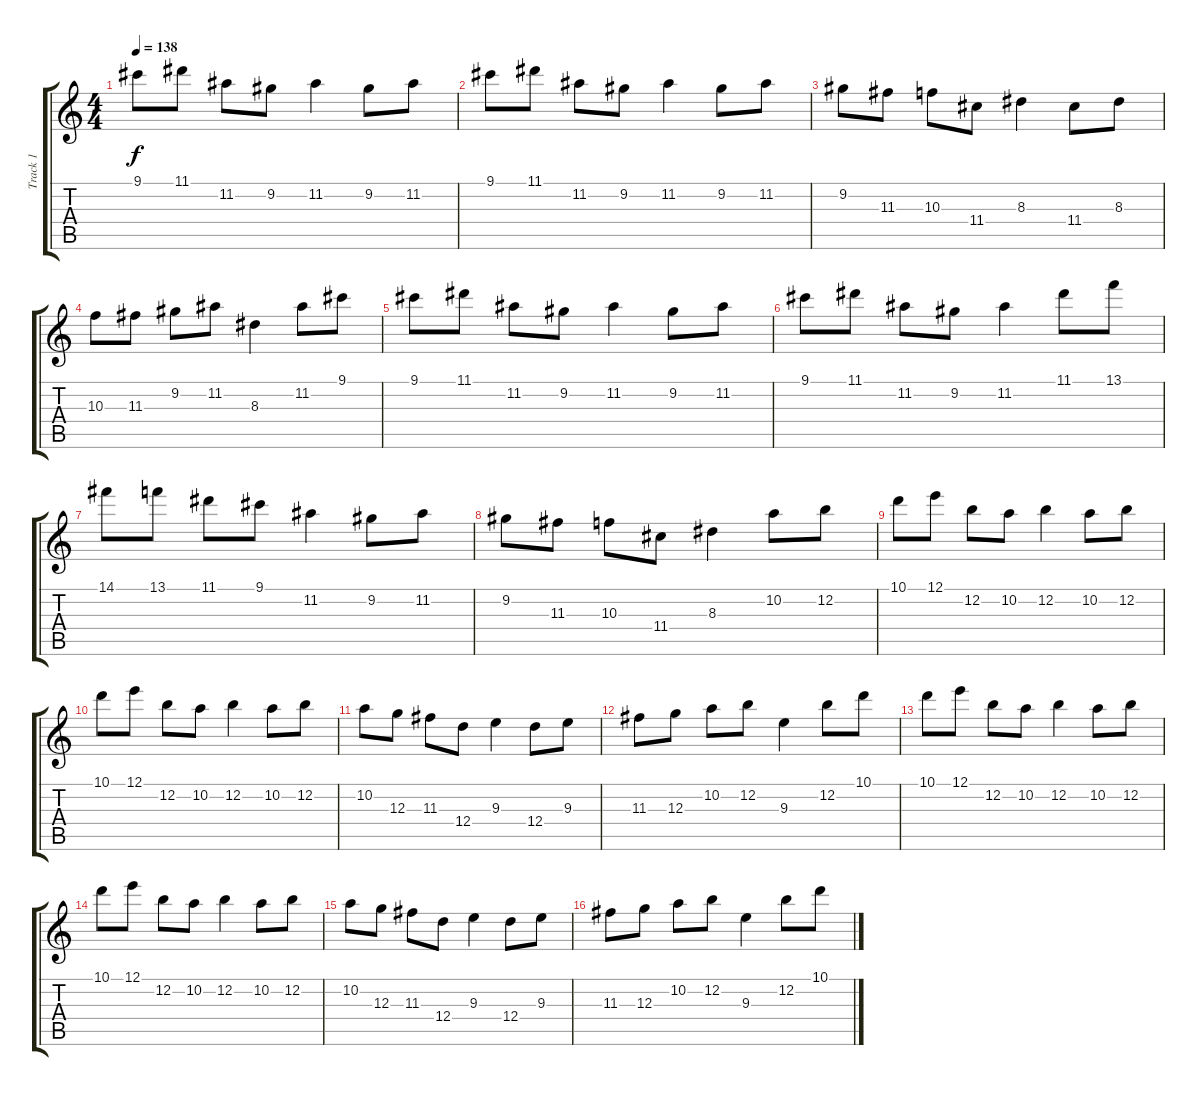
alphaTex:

\track ("Track 1" "Track 1") {instrument overdrivenguitar}
\staff {score tabs}
\tuning (E4 B3 G3 D3 A2 E2) {hide}
\ts (4 4)
\tempo 138
\clef g2
\ks c
9.1.8{dy f} 11.1.8 11.2.8 9.2.8 11.2.4 9.2.8 11.2.8 |
9.1.8 11.1.8 11.2.8 9.2.8 11.2.4 9.2.8 11.2.8 |
9.2.8 11.3.8 10.3.8 11.4.8 8.3.4 11.4.8 8.3.8 |
10.3.8 11.3.8 9.2.8 11.2.8 8.3.4 11.2.8 9.1.8 |
9.1.8 11.1.8 11.2.8 9.2.8 11.2.4 9.2.8 11.2.8 |
9.1.8 11.1.8 11.2.8 9.2.8 11.2.4 11.1.8 13.1.8 |
14.1.8 13.1.8 11.1.8 9.1.8 11.2.4 9.2.8 11.2.8 |
9.2.8 11.3.8 10.3.8 11.4.8 8.3.4 10.2.8 12.2.8 |
10.1.8 12.1.8 12.2.8 10.2.8 12.2.4 10.2.8 12.2.8 |
10.1.8 12.1.8 12.2.8 10.2.8 12.2.4 10.2.8 12.2.8 |
10.2.8 12.3.8 11.3.8 12.4.8 9.3.4 12.4.8 9.3.8 |
11.3.8 12.3.8 10.2.8 12.2.8 9.3.4 12.2.8 10.1.8 |
10.1.8 12.1.8 12.2.8 10.2.8 12.2.4 10.2.8 12.2.8 |
10.1.8 12.1.8 12.2.8 10.2.8 12.2.4 10.2.8 12.2.8 |
10.2.8 12.3.8 11.3.8 12.4.8 9.3.4 12.4.8 9.3.8 |
11.3.8 12.3.8 10.2.8 12.2.8 9.3.4 12.2.8 10.1.8
